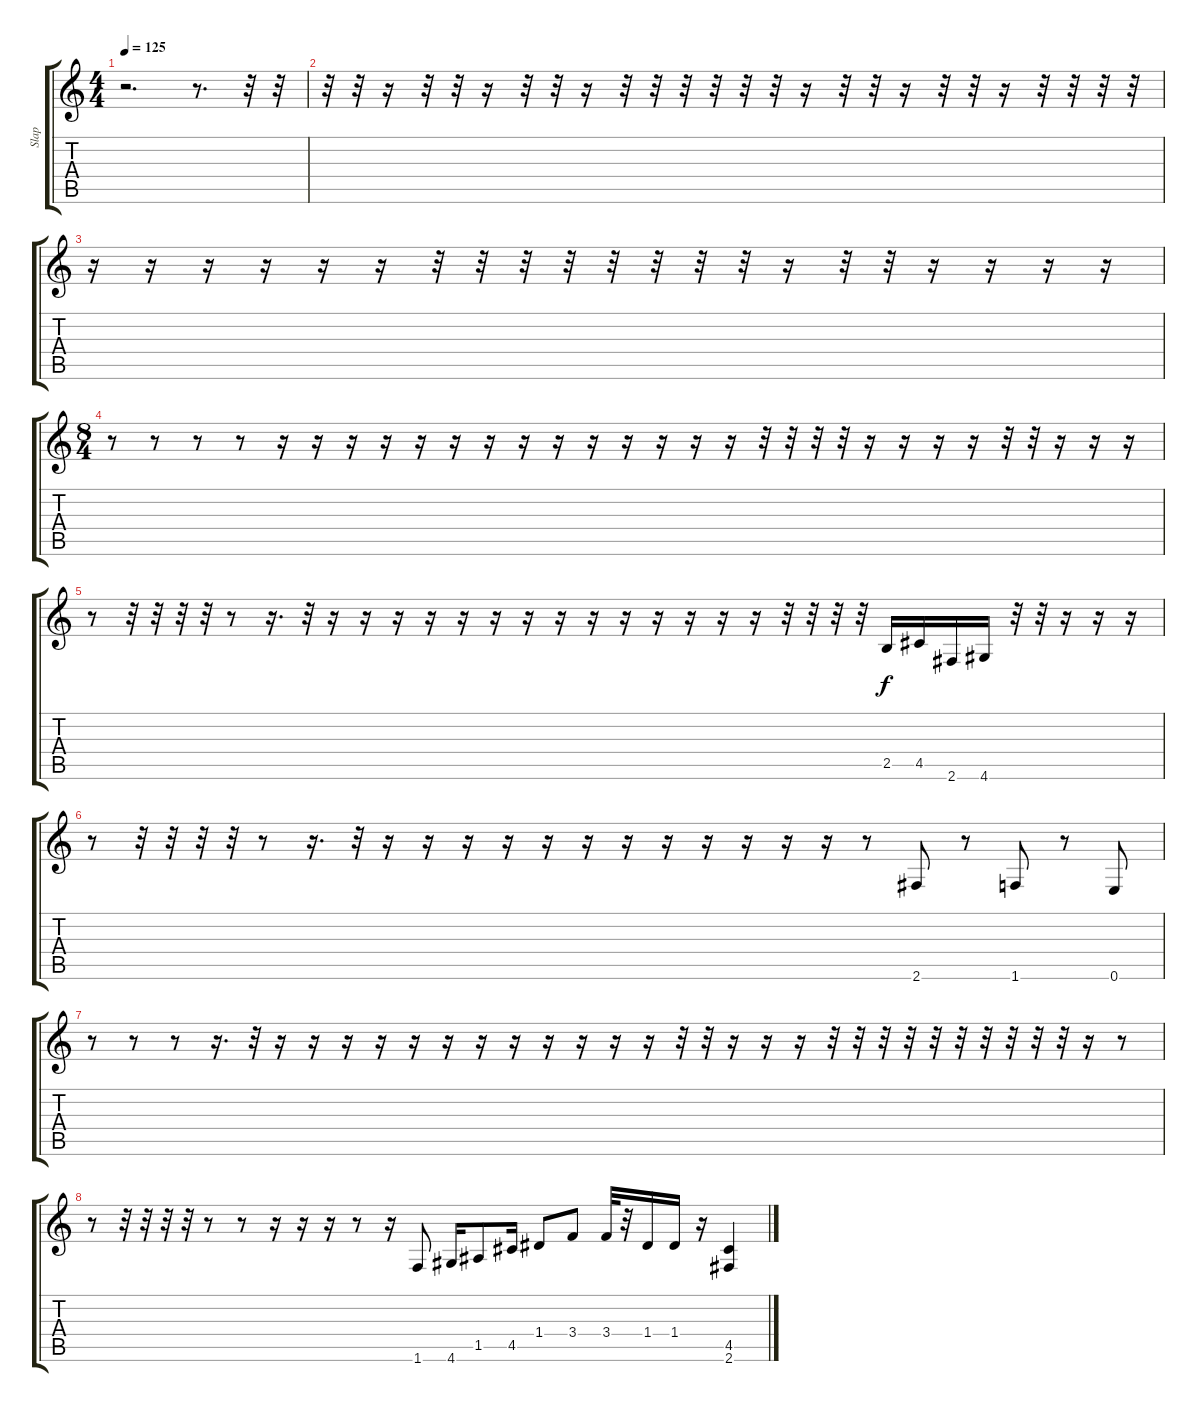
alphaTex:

\track ("Slap" "Slap") {instrument slapbass2}
\staff {score tabs}
\tuning (E4 B3 G3 D3 A2 E2) {hide}
\ts (4 4)
\tempo 125
\clef g2
\ks c
r.2{d dy f} r.8{d} r.32 r.32 |
r.32 r.32 r.16 r.32 r.32 r.16 r.32 r.32 r.16 r.32 r.32 r.32 r.32 r.32 r.32 r.16 r.32 r.32 r.16 r.32 r.32 r.16 r.32 r.32 r.32 r.32 |
r.16 r.16 r.16 r.16 r.16 r.16 r.32 r.32 r.32 r.32 r.32 r.32 r.32 r.32 r.16 r.32 r.32 r.16 r.16 r.16 r.16 |
\ts (8 4)
r.8 r.8 r.8 r.8 r.16 r.16 r.16 r.16 r.16 r.16 r.16 r.16 r.16 r.16 r.16 r.16 r.16 r.16 r.32 r.32 r.32 r.32 r.16 r.16 r.16 r.16 r.32 r.32 r.16 r.16 r.16 |
r.8 r.32 r.32 r.32 r.32 r.8 r.16{d} r.32 r.16 r.16 r.16 r.16 r.16 r.16 r.16 r.16 r.16 r.16 r.16 r.16 r.16 r.16 r.32 r.32 r.32 r.32 2.5.16 4.5.16 2.6.16 4.6.16 r.32 r.32 r.16 r.16 r.16 |
r.8 r.32 r.32 r.32 r.32 r.8 r.16{d} r.32 r.16 r.16 r.16 r.16 r.16 r.16 r.16 r.16 r.16 r.16 r.16 r.16 r.8 2.6.8 r.8 1.6.8 r.8 0.6.8 |
r.8 r.8 r.8 r.16{d} r.32 r.16 r.16 r.16 r.16 r.16 r.16 r.16 r.16 r.16 r.16 r.16 r.16 r.32 r.32 r.16 r.16 r.16 r.32 r.32 r.32 r.32 r.32 r.32 r.32 r.32 r.32 r.32 r.16 r.8 |
r.8 r.32 r.32 r.32 r.32 r.8 r.8 r.16 r.16 r.16 r.8 r.16 1.6.8 4.6.16 1.5.8 4.5.16 1.4.8 3.4.8 3.4.32 r.32 1.4.16 1.4.16 r.16 (4.5 2.6).4
